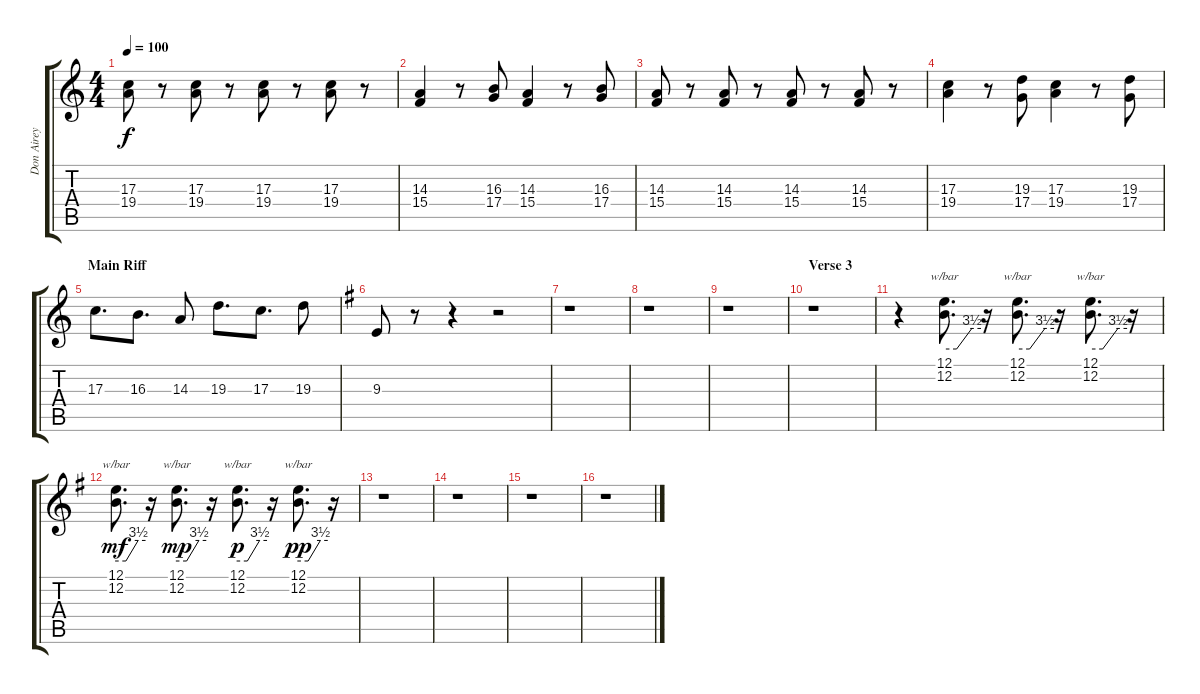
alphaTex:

\track ("Don Airey " "Don Airey ") {instrument lead1square}
\staff {score tabs}
\tuning (E4 B3 G3 D3 A2 E2) {hide}
\ts (4 4)
\tempo 100
\clef g2
\ks aminor
(17.3 19.4).8{dy f} r.8 (17.3 19.4).8 r.8 (17.3 19.4).8 r.8 (17.3 19.4).8 r.8 |
(14.3 15.4).4 r.8 (16.3 17.4).8 (14.3 15.4).4 r.8 (16.3 17.4).8 |
(14.3 15.4).8 r.8 (14.3 15.4).8 r.8 (14.3 15.4).8 r.8 (14.3 15.4).8 r.8 |
(17.3 19.4).4 r.8 (19.3 17.4).8 (17.3 19.4).4 r.8 (19.3 17.4).8 |
\section ("" "Main Riff")
17.3.8{d} 16.3.8{d} 14.3.8 19.3.8{d} 17.3.8{d} 19.3.8 |
\ks eminor
9.3.8 r.8 r.4 r.2 |
r.1 |
r.1 |
r.1 |
\section ("" "Verse 3")
r.1 |
r.4 (12.1 12.2).8{d tbe (custom default 0 0 20 0 45 14 60 14)} r.16 (12.1 12.2).8{d tbe (custom default 0 0 20 0 45 14 60 14)} r.16 (12.1 12.2).8{d tbe (custom default 0 0 20 0 45 14 60 14)} r.16 |
(12.1 12.2).8{d tbe (custom default 0 0 20 0 45 14 60 14) dy mf} r.16 (12.1 12.2).8{d tbe (custom default 0 0 20 0 45 14 60 14) dy mp} r.16 (12.1 12.2).8{d tbe (custom default 0 0 20 0 45 14 60 14) dy p} r.16 (12.1 12.2).8{d tbe (custom default 0 0 20 0 45 14 60 14) dy pp} r.16 |
r.1 |
r.1 |
r.1 |
r.1
